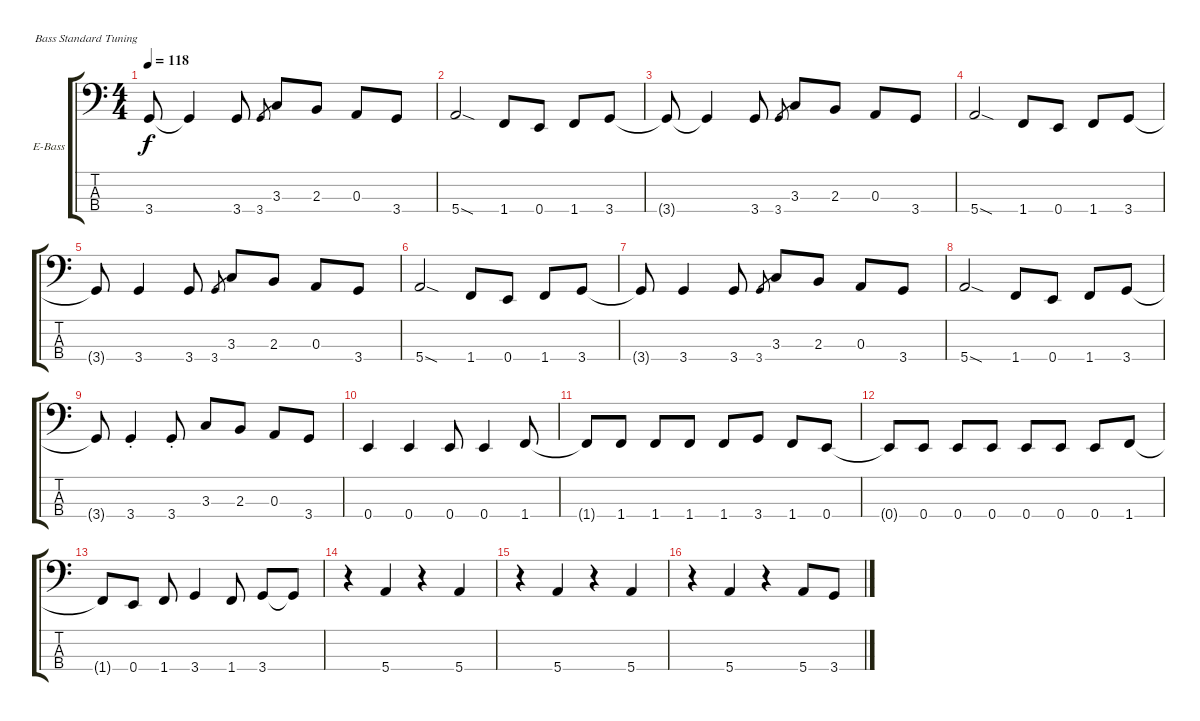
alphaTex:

\bracketExtendMode groupsimilarinstruments
\firstSystemTrackNameOrientation horizontal
\otherSystemsTrackNameOrientation horizontal
\track ("Jimmy Bain" "E-Bass") {instrument electricbasspick}
\staff {score tabs}
\tuning (G2 D2 A1 E1)
\ts (4 4)
\tempo 118
\clef f4
\ks c
3.4{t}.8{dy f} 3.4{t}.4 3.4.8 3.4.8{gr} 3.3.8 2.3.8 0.3.8 3.4.8 |
5.4{sod}.2 1.4.8 0.4.8 1.4.8 3.4.8 |
3.4{t}.8 3.4{t}.4 3.4.8 3.4.8{gr} 3.3.8 2.3.8 0.3.8 3.4.8 |
5.4{sod}.2 1.4.8 0.4.8 1.4.8 3.4.8 |
3.4{t}.8 3.4.4 3.4.8 3.4.8{gr} 3.3.8 2.3.8 0.3.8 3.4.8 |
5.4{sod}.2 1.4.8 0.4.8 1.4.8 3.4.8 |
3.4{t}.8 3.4.4 3.4.8 3.4.8{gr} 3.3.8 2.3.8 0.3.8 3.4.8 |
5.4{sod}.2 1.4.8 0.4.8 1.4.8 3.4.8 |
3.4{t}.8 3.4{st}.4 3.4{st}.8 3.3.8 2.3.8 0.3.8 3.4.8 |
0.4.4 0.4.4 0.4.8 0.4.4 1.4.8 |
1.4{t}.8 1.4.8 1.4.8 1.4.8 1.4.8 3.4.8 1.4.8 0.4.8 |
0.4{t}.8 0.4.8 0.4.8 0.4.8 0.4.8 0.4.8 0.4.8 1.4.8 |
1.4{t}.8 0.4.8 1.4.8 3.4.4 1.4.8 3.4.8 3.4{t}.8 |
r.4 5.4.4 r.4 5.4.4 |
r.4 5.4.4 r.4 5.4.4 |
r.4 5.4.4 r.4 5.4.8 3.4.8
